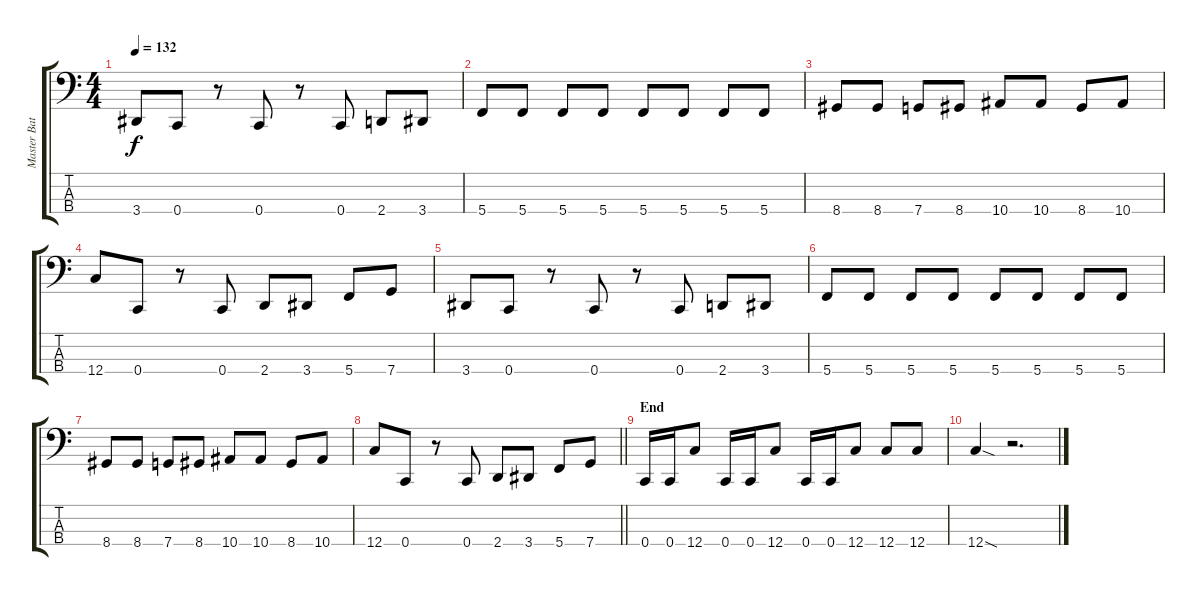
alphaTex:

\track ("Master Bates" "Master Bat") {instrument electricbassfinger}
\staff {score tabs}
\tuning (F2 C2 G1 C1) {hide}
\ts (4 4)
\section ("" "")
\tempo 132
\clef f4
\ks c
3.4.8{dy f} 0.4.8 r.8 0.4.8 r.8 0.4.8 2.4.8 3.4.8 |
5.4.8 5.4.8 5.4.8 5.4.8 5.4.8 5.4.8 5.4.8 5.4.8 |
8.4.8 8.4.8 7.4.8 8.4.8 10.4.8 10.4.8 8.4.8 10.4.8 |
12.4.8 0.4.8 r.8 0.4.8 2.4.8 3.4.8 5.4.8 7.4.8 |
3.4.8 0.4.8 r.8 0.4.8 r.8 0.4.8 2.4.8 3.4.8 |
5.4.8 5.4.8 5.4.8 5.4.8 5.4.8 5.4.8 5.4.8 5.4.8 |
8.4.8 8.4.8 7.4.8 8.4.8 10.4.8 10.4.8 8.4.8 10.4.8 |
\barLineRight lightlight
12.4.8 0.4.8 r.8 0.4.8 2.4.8 3.4.8 5.4.8 7.4.8 |
\section ("" "End")
0.4.16 0.4.16 12.4.8 0.4.16 0.4.16 12.4.8 0.4.16 0.4.16 12.4.8 12.4.8 12.4.8 |
12.4{sod}.4 r.2{d}
